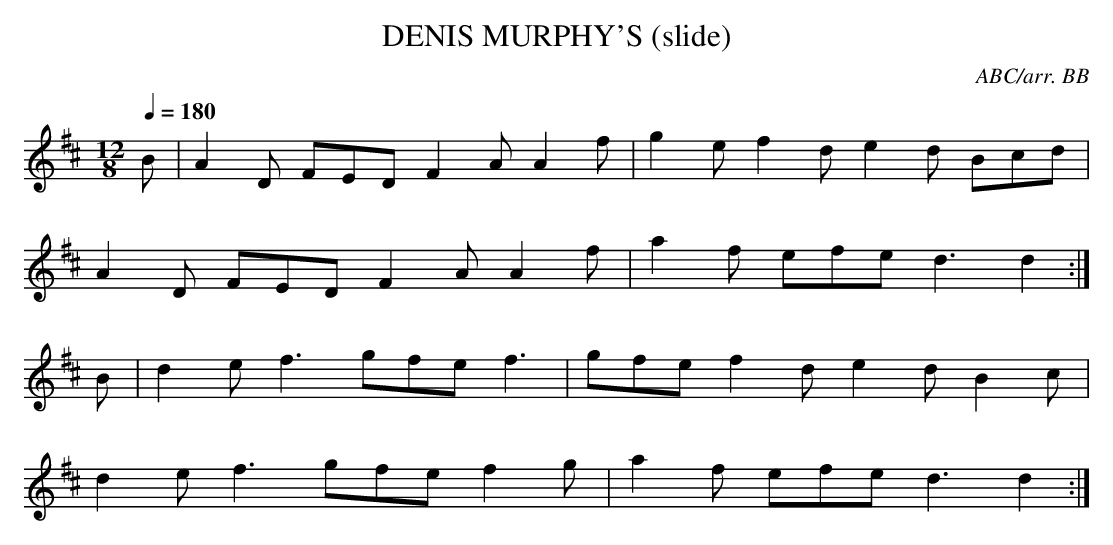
X:1
T:DENIS MURPHY'S (slide)
C:ABC/arr. BB
M:12/8
Q:1/4=180
L:1/8
K:D
B|A2D FED F2A A2f|g2e f2d e2d Bcd|
A2D FED F2A A2f|a2f efe d3 d2 :|
B|d2e f3 gfe f3|gfe f2d e2d B2c|
d2e f3 gfe f2g|a2f efe d3 d2 :|
